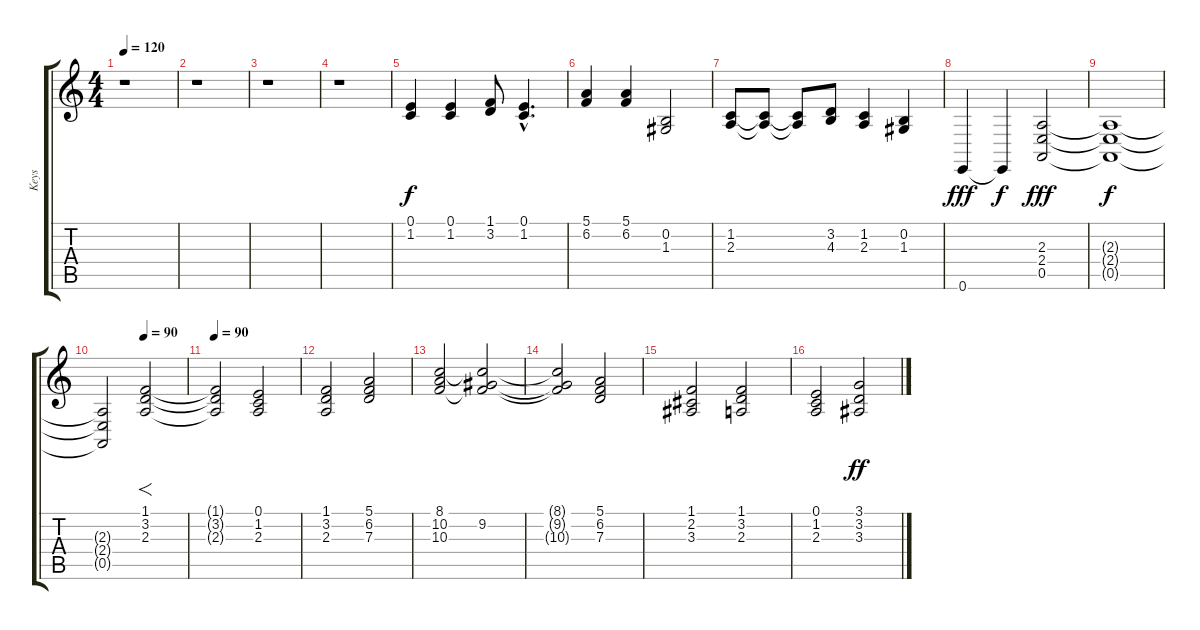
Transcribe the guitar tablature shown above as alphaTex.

\track ("Keys" "Keys") {instrument stringensemble1}
\staff {score tabs}
\tuning (E4 B3 G3 D3 A2 E2) {hide}
\ts (4 4)
\tempo 120
\clef g2
\ks c
r.1{dy f} |
r.1 |
r.1 |
r.1 |
(0.1 1.2).4 (0.1 1.2).4 (1.1 3.2).8 (0.1{hac} 1.2{hac}).4{d} |
(5.1 6.2).4 (5.1 6.2).4 (0.2 1.3).2 |
(1.2 2.3).8 (1.2{t} 2.3{t}).8 (1.2{t} 2.3{t}).8 (3.2 4.3).8 (1.2 2.3).4 (0.2 1.3).4 |
0.6.4{dy fff} 0.6{t}.4{dy f} (2.3 2.4 0.5).2{dy fff} |
(2.3{t} 2.4{t} 0.5{t}).1{dy f} |
\tempo (90 0.5)
(2.3{t} 2.4{t} 0.5{t}).2 (1.1 3.2 2.3).2{f balance 8} |
\tempo 90
(1.1{t} 3.2{t} 2.3{t}).2 (0.1 1.2 2.3).2 |
(1.1 3.2 2.3).2 (5.1 6.2 7.3).2 |
(8.1 10.2 10.3).2 (8.1{t} 9.2 10.3{t}).2 |
(8.1{t} 9.2{t} 10.3{t}).2 (5.1 6.2 7.3).2 |
(1.1 2.2 3.3).2 (1.1 3.2 2.3).2 |
(0.1 1.2 2.3).2 (3.1 3.2 3.3).2{dy ff}
